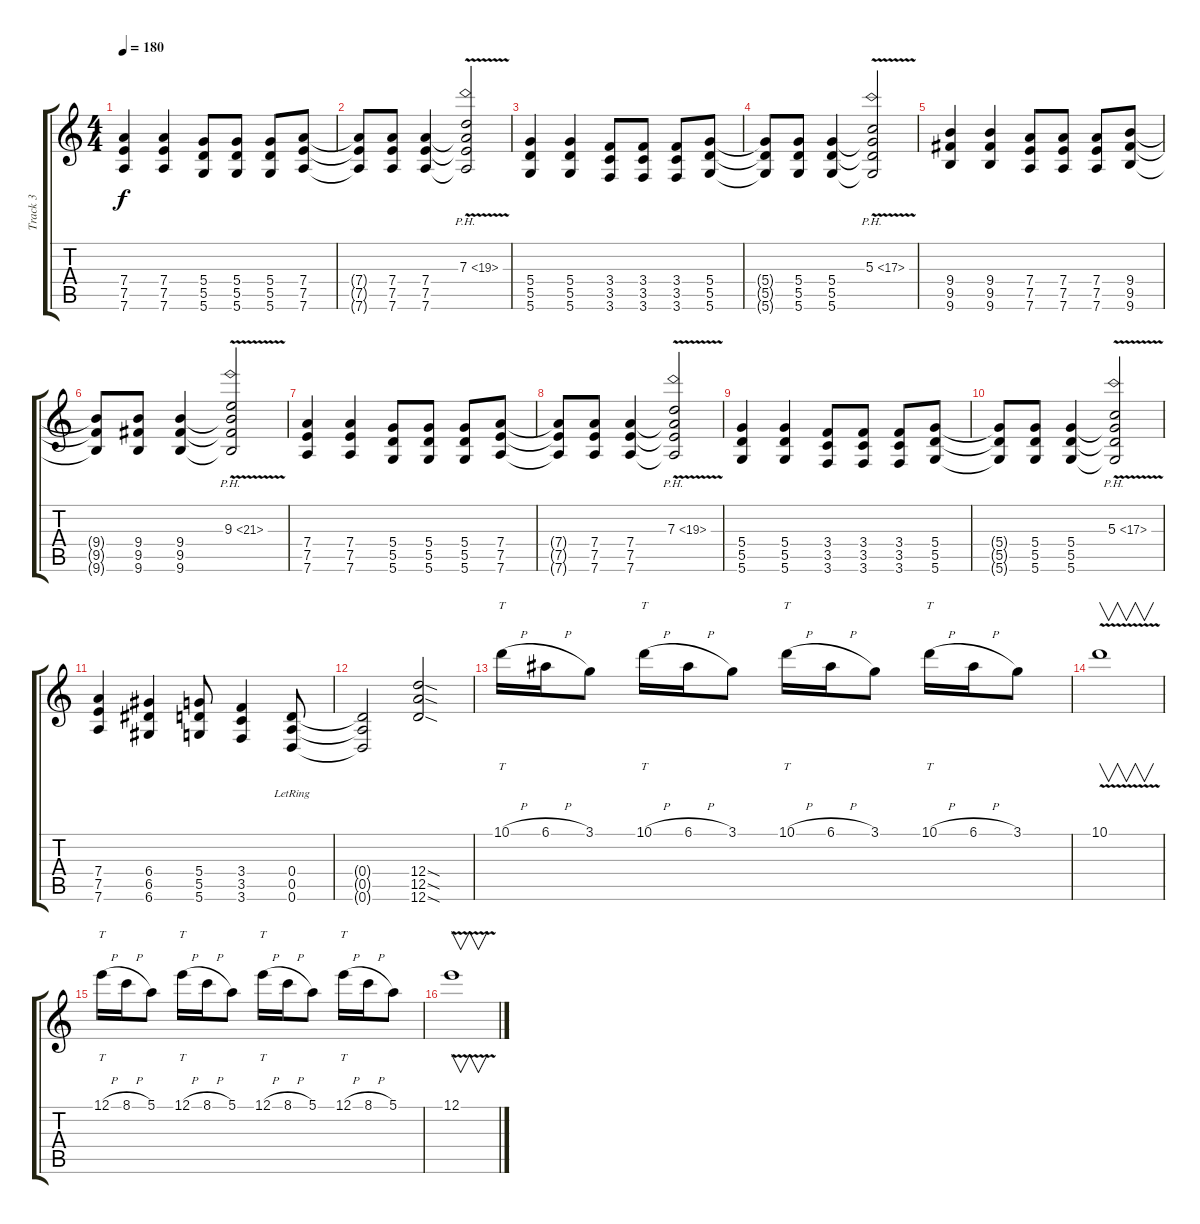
\track ("Track 3" "Track 3") {instrument overdrivenguitar}
\staff {score tabs}
\tuning (E4 B3 G3 D3 A2 D2) {hide}
\ts (4 4)
\tempo 180
\clef g2
\ks c
(7.4 7.5 7.6).4{dy f} (7.4 7.5 7.6).4 (5.4 5.5 5.6).8 (5.4 5.5 5.6).8 (5.4 5.5 5.6).8 (7.4 7.5 7.6).8 |
(7.4{t} 7.5{t} 7.6{t}).8 (7.4 7.5 7.6).8 (7.4 7.5 7.6).4 (7.3{ph 12 v} 7.4{t} 7.5{t} 7.6{t}).2 |
(5.4 5.5 5.6).4 (5.4 5.5 5.6).4 (3.4 3.5 3.6).8 (3.4 3.5 3.6).8 (3.4 3.5 3.6).8 (5.4 5.5 5.6).8 |
(5.4{t} 5.5{t} 5.6{t}).8 (5.4 5.5 5.6).8 (5.4 5.5 5.6).4 (5.3{ph 12 v} 5.4{t} 5.5{t} 5.6{t}).2 |
(9.4 9.5 9.6).4 (9.4 9.5 9.6).4 (7.4 7.5 7.6).8 (7.4 7.5 7.6).8 (7.4 7.5 7.6).8 (9.4 9.5 9.6).8 |
(9.4{t} 9.5{t} 9.6{t}).8 (9.4 9.5 9.6).8 (9.4 9.5 9.6).4 (9.3{ph 12 v} 9.4{t} 9.5{t} 9.6{t}).2 |
(7.4 7.5 7.6).4 (7.4 7.5 7.6).4 (5.4 5.5 5.6).8 (5.4 5.5 5.6).8 (5.4 5.5 5.6).8 (7.4 7.5 7.6).8 |
(7.4{t} 7.5{t} 7.6{t}).8 (7.4 7.5 7.6).8 (7.4 7.5 7.6).4 (7.3{ph 12 v} 7.4{t} 7.5{t} 7.6{t}).2 |
(5.4 5.5 5.6).4 (5.4 5.5 5.6).4 (3.4 3.5 3.6).8 (3.4 3.5 3.6).8 (3.4 3.5 3.6).8 (5.4 5.5 5.6).8 |
(5.4{t} 5.5{t} 5.6{t}).8 (5.4 5.5 5.6).8 (5.4 5.5 5.6).4 (5.3{ph 12 v} 5.4{t} 5.5{t} 5.6{t}).2 |
(7.4 7.5 7.6).4 (6.4 6.5 6.6).4 (5.4 5.5 5.6).8 (3.4 3.5 3.6).4 (0.4{lr} 0.5{lr} 0.6{lr}).8 |
(0.4{t} 0.5{t} 0.6{t}).2 (12.4{sod} 12.5{sod} 12.6{sod}).2 |
10.1{h}.16{tt} 6.1{h}.16 3.1.8 10.1{h}.16{tt} 6.1{h}.16 3.1.8 10.1{h}.16{tt} 6.1{h}.16 3.1.8 10.1{h}.16{tt} 6.1{h}.16 3.1.8 |
10.1{v}.1{v} |
12.1{h}.16{tt} 8.1{h}.16 5.1.8 12.1{h}.16{tt} 8.1{h}.16 5.1.8 12.1{h}.16{tt} 8.1{h}.16 5.1.8 12.1{h}.16{tt} 8.1{h}.16 5.1.8 |
12.1{v}.1{v}
